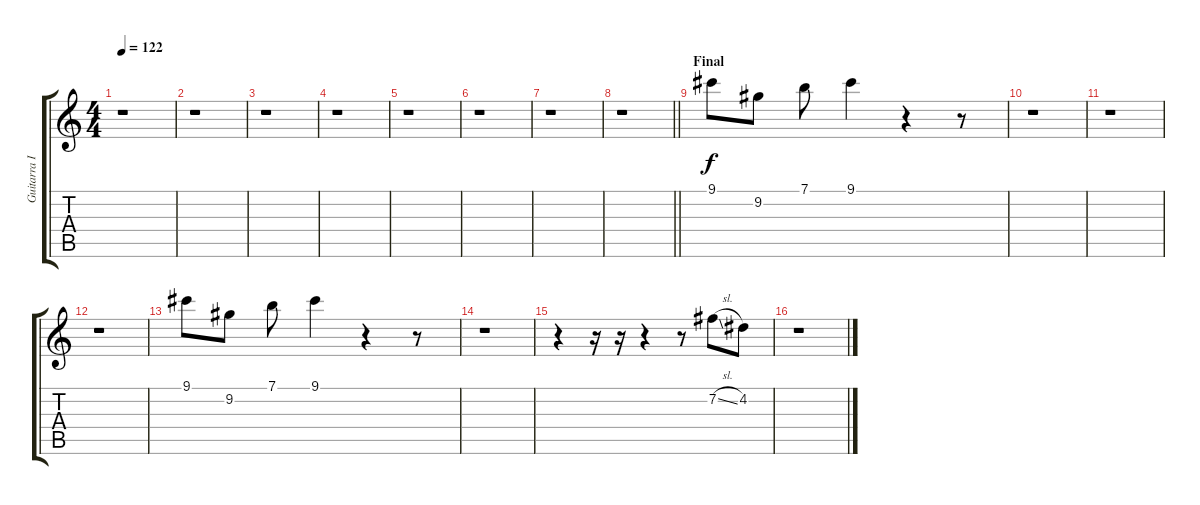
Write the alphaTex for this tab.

\track ("Guitarra II" "Guitarra I") {instrument acousticguitarsteel}
\staff {score tabs}
\tuning (E4 B3 G3 D3 A2 E2) {hide}
\ts (4 4)
\tempo 122
\clef g2
\ks c
r.1{dy f} |
r.1 |
r.1 |
r.1 |
r.1 |
r.1 |
r.1 |
\barLineRight lightlight
r.1 |
\section ("" "Final")
9.1.8{volume 5 instrument acousticguitarsteel} 9.2.8 7.1.8 9.1.4 r.4 r.8 |
r.1 |
r.1 |
r.1 |
9.1.8{volume 9} 9.2.8 7.1.8 9.1.4 r.4 r.8 |
r.1 |
r.4 r.16 r.16 r.4 r.8 7.2{sl}.8 4.2.8 |
r.1
